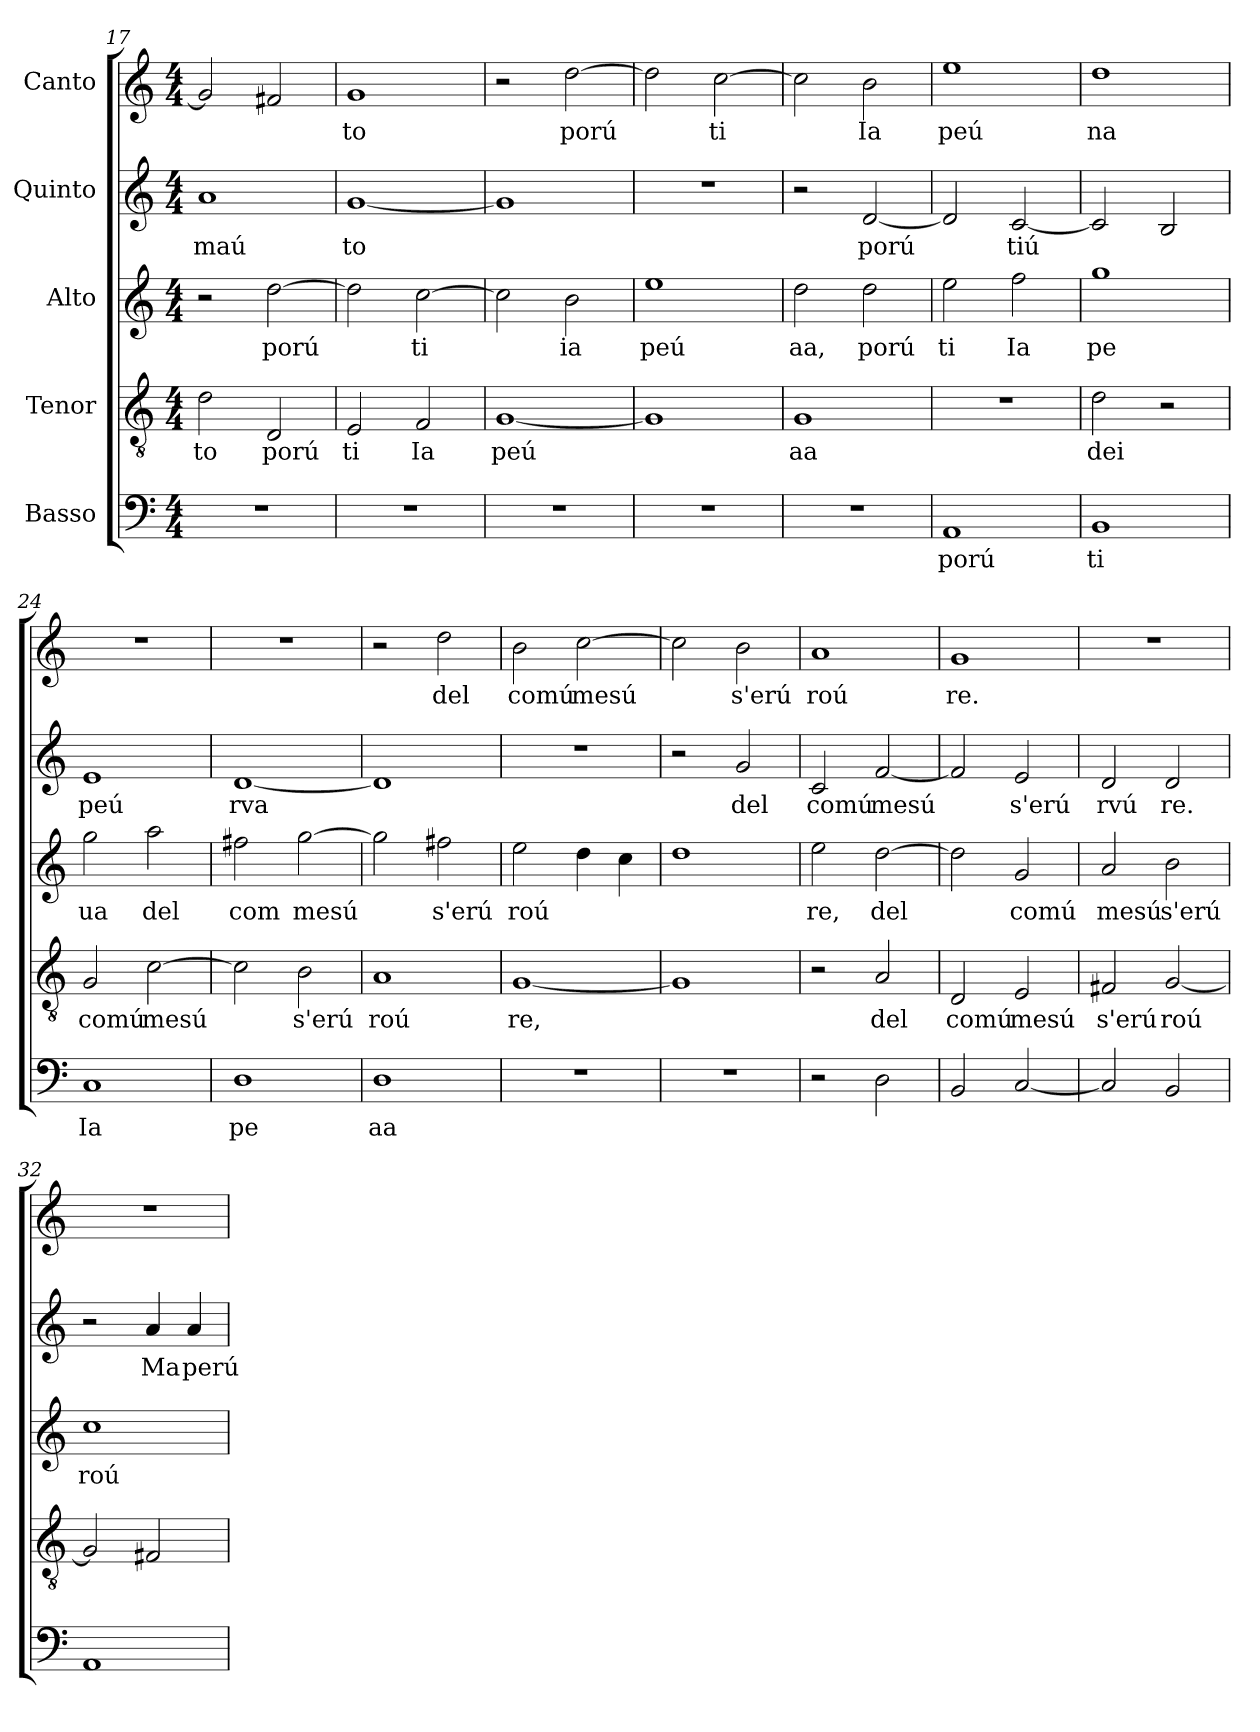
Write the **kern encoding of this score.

**kern	**text	**kern	**text	**kern	**text	**kern	**text	**kern	**text
*part5	*part5	*part4	*part4	*part3	*part3	*part2	*part2	*part1	*part1
*staff5	*staff5	*staff4	*staff4	*staff3	*staff3	*staff2	*staff2	*staff1	*staff1
*I"Basso	*	*I"Tenor	*	*I"Alto	*	*I"Quinto	*	*I"Canto	*
*clefF4	*	*clefGv2	*	*clefG2	*	*clefG2	*	*clefG2	*
*k[]	*	*k[]	*	*k[]	*	*k[]	*	*k[]	*
*M4/4	*	*M4/4	*	*M4/4	*	*M4/4	*	*M4/4	*
=17	=17	=17	=17	=17	=17	=17	=17	=17	=17
!	!	!	!LO:LY:b	!	!	!	!LO:LY:b	!	!
1r	.	2d\	to	2r	.	1a	maú	2g/]	.
!	!	!	!LO:LY:b	!	!LO:LY:b	!	!	!	!
.	.	2D/	porú	[2dd\	porú	.	.	2f#X/	.
=18	=18	=18	=18	=18	=18	=18	=18	=18	=18
!	!	!	!LO:LY:b	!	!	!	!LO:LY:b	!	!LO:LY:b
1r	.	2E/	ti	2dd\]	.	[1g	to	1g	to
!	!	!	!LO:LY:b	!	!LO:LY:b	!	!	!	!
.	.	2F/	Ia	[2cc\	ti	.	.	.	.
=19	=19	=19	=19	=19	=19	=19	=19	=19	=19
!	!	!	!LO:LY:b	!	!	!	!	!	!
1r	.	[1G	peú	2cc\]	.	1g]	.	2r	.
!	!	!	!	!	!LO:LY:b	!	!	!	!LO:LY:b
.	.	.	.	2b\	ia	.	.	[2dd\	porú
=20	=20	=20	=20	=20	=20	=20	=20	=20	=20
!	!	!	!	!	!LO:LY:b	!	!	!	!
1r	.	1G]	.	1ee	peú	1r	.	2dd\]	.
!	!	!	!	!	!	!	!	!	!LO:LY:b
.	.	.	.	.	.	.	.	[2cc\	ti
=21	=21	=21	=21	=21	=21	=21	=21	=21	=21
!	!	!	!LO:LY:b	!	!LO:LY:b	!	!	!	!
1r	.	1G	aa	2dd\	aa,	2r	.	2cc\]	.
!	!	!	!	!	!LO:LY:b	!	!LO:LY:b	!	!LO:LY:b
.	.	.	.	2dd\	porú	[2d/	porú	2b\	Ia
=22	=22	=22	=22	=22	=22	=22	=22	=22	=22
!	!LO:LY:b	!	!	!	!LO:LY:b	!	!	!	!LO:LY:b
1AA	porú	1r	.	2ee\	ti	2d/]	.	1ee	peú
!	!	!	!	!	!LO:LY:b	!	!LO:LY:b	!	!
.	.	.	.	2ff\	Ia	[2c/	tiú	.	.
=23	=23	=23	=23	=23	=23	=23	=23	=23	=23
!	!LO:LY:b	!	!LO:LY:b	!	!LO:LY:b	!	!	!	!LO:LY:b
1BB	ti	2d\	dei	1gg	pe	2c/]	.	1dd	na
.	.	2r	.	.	.	2B/	.	.	.
=24	=24	=24	=24	=24	=24	=24	=24	=24	=24
!	!LO:LY:b	!	!LO:LY:b	!	!LO:LY:b	!	!LO:LY:b	!	!
1C	Ia	2G/	comú	2gg\	ua	1e	peú	1r	.
!	!	!	!LO:LY:b	!	!LO:LY:b	!	!	!	!
.	.	[2c\	mesú	2aa\	del	.	.	.	.
=25	=25	=25	=25	=25	=25	=25	=25	=25	=25
!	!LO:LY:b	!	!	!	!LO:LY:b	!	!LO:LY:b	!	!
1D	pe	2c\]	.	2ff#X\	com	[1d	rva	1r	.
!	!	!	!LO:LY:b	!	!LO:LY:b	!	!	!	!
.	.	2B\	s'erú	[2gg\	mesú	.	.	.	.
=26	=26	=26	=26	=26	=26	=26	=26	=26	=26
!	!LO:LY:b	!	!LO:LY:b	!	!	!	!	!	!
1D	aa	1A	roú	2gg\]	.	1d]	.	2r	.
!	!	!	!	!	!LO:LY:b	!	!	!	!LO:LY:b
.	.	.	.	2ff#X\	s'erú	.	.	2dd\	del
=27	=27	=27	=27	=27	=27	=27	=27	=27	=27
!	!	!	!LO:LY:b	!	!LO:LY:b	!	!	!	!LO:LY:b
1r	.	[1G	re,	2ee\	roú	1r	.	2b\	comú
!	!	!	!	!	!	!	!	!	!LO:LY:b
.	.	.	.	4dd\	.	.	.	[2cc\	mesú
.	.	.	.	4cc\	.	.	.	.	.
=28	=28	=28	=28	=28	=28	=28	=28	=28	=28
1r	.	1G]	.	1dd	.	2r	.	2cc\]	.
!	!	!	!	!	!	!	!LO:LY:b	!	!LO:LY:b
.	.	.	.	.	.	2g/	del	2b\	s'erú
=29	=29	=29	=29	=29	=29	=29	=29	=29	=29
!	!	!	!	!	!LO:LY:b	!	!LO:LY:b	!	!LO:LY:b
2r	.	2r	.	2ee\	re,	2c/	comú	1a	roú
!	!	!	!LO:LY:b	!	!LO:LY:b	!	!LO:LY:b	!	!
2D\	.	2A/	del	[2dd\	del	[2f/	mesú	.	.
=30	=30	=30	=30	=30	=30	=30	=30	=30	=30
!	!	!	!LO:LY:b	!	!	!	!	!	!LO:LY:b
2BB/	.	2D/	comú	2dd\]	.	2f/]	.	1g	re.
!	!	!	!LO:LY:b	!	!LO:LY:b	!	!LO:LY:b	!	!
[2C/	.	2E/	mesú	2g/	comú	2e/	s'erú	.	.
=31	=31	=31	=31	=31	=31	=31	=31	=31	=31
!	!	!	!LO:LY:b	!	!LO:LY:b	!	!LO:LY:b	!	!
2C/]	.	2F#X/	s'erú	2a/	mesú	2d/	rvú	1r	.
!	!	!	!LO:LY:b	!	!LO:LY:b	!	!LO:LY:b	!	!
2BB/	.	[2G/	roú	2b\	s'erú	2d/	re.	.	.
=32	=32	=32	=32	=32	=32	=32	=32	=32	=32
!	!	!	!	!	!LO:LY:b	!	!	!	!
1AA	.	2G/]	.	1cc	roú	2r	.	1r	.
!	!	!	!	!	!	!	!LO:LY:b	!	!
.	.	2F#X/	.	.	.	4a/	Ma	.	.
!	!	!	!	!	!	!	!LO:LY:b	!	!
.	.	.	.	.	.	4a/	perú	.	.
=	=	=	=	=	=	=	=	=	=
*-	*-	*-	*-	*-	*-	*-	*-	*-	*-
